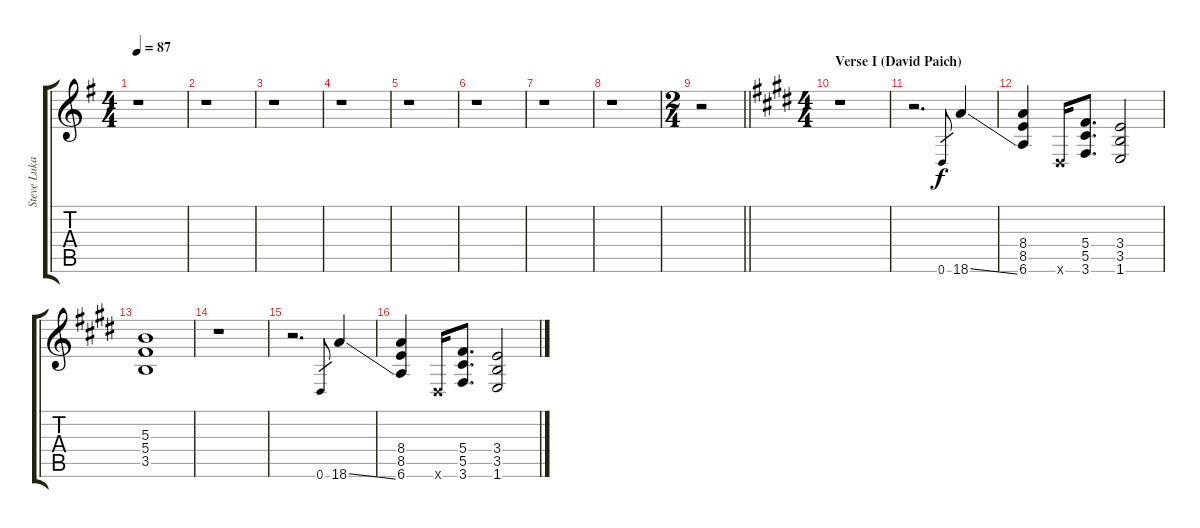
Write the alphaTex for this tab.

\track ("Steve Lukather (Overdiven Guitar)" "Steve Luka") {instrument overdrivenguitar}
\staff {score tabs}
\tuning (Eb4 Bb3 Gb3 Db3 Ab2 Eb2) {hide}
\ts (4 4)
\tempo 87
\clef g2
\ks g
r.1{dy f instrument overdrivenguitar} |
r.1 |
r.1 |
r.1 |
r.1 |
r.1 |
r.1 |
r.1 |
\ts (2 4)
\barLineRight lightlight
r.2 |
\ts (4 4)
\section ("" "Verse I (David Paich)")
\ks e
r.1 |
r.2{d} 0.6.8{gr} 18.6{ss}.4 |
(8.4 8.5 6.6).4 0.6{x}.16 (5.4 5.5 3.6).8{d} (3.4 3.5 1.6).2 |
(5.3 5.4 3.5).1 |
r.1 |
r.2{d} 0.6.8{gr} 18.6{ss}.4 |
(8.4 8.5 6.6).4 0.6{x}.16 (5.4 5.5 3.6).8{d} (3.4 3.5 1.6).2
